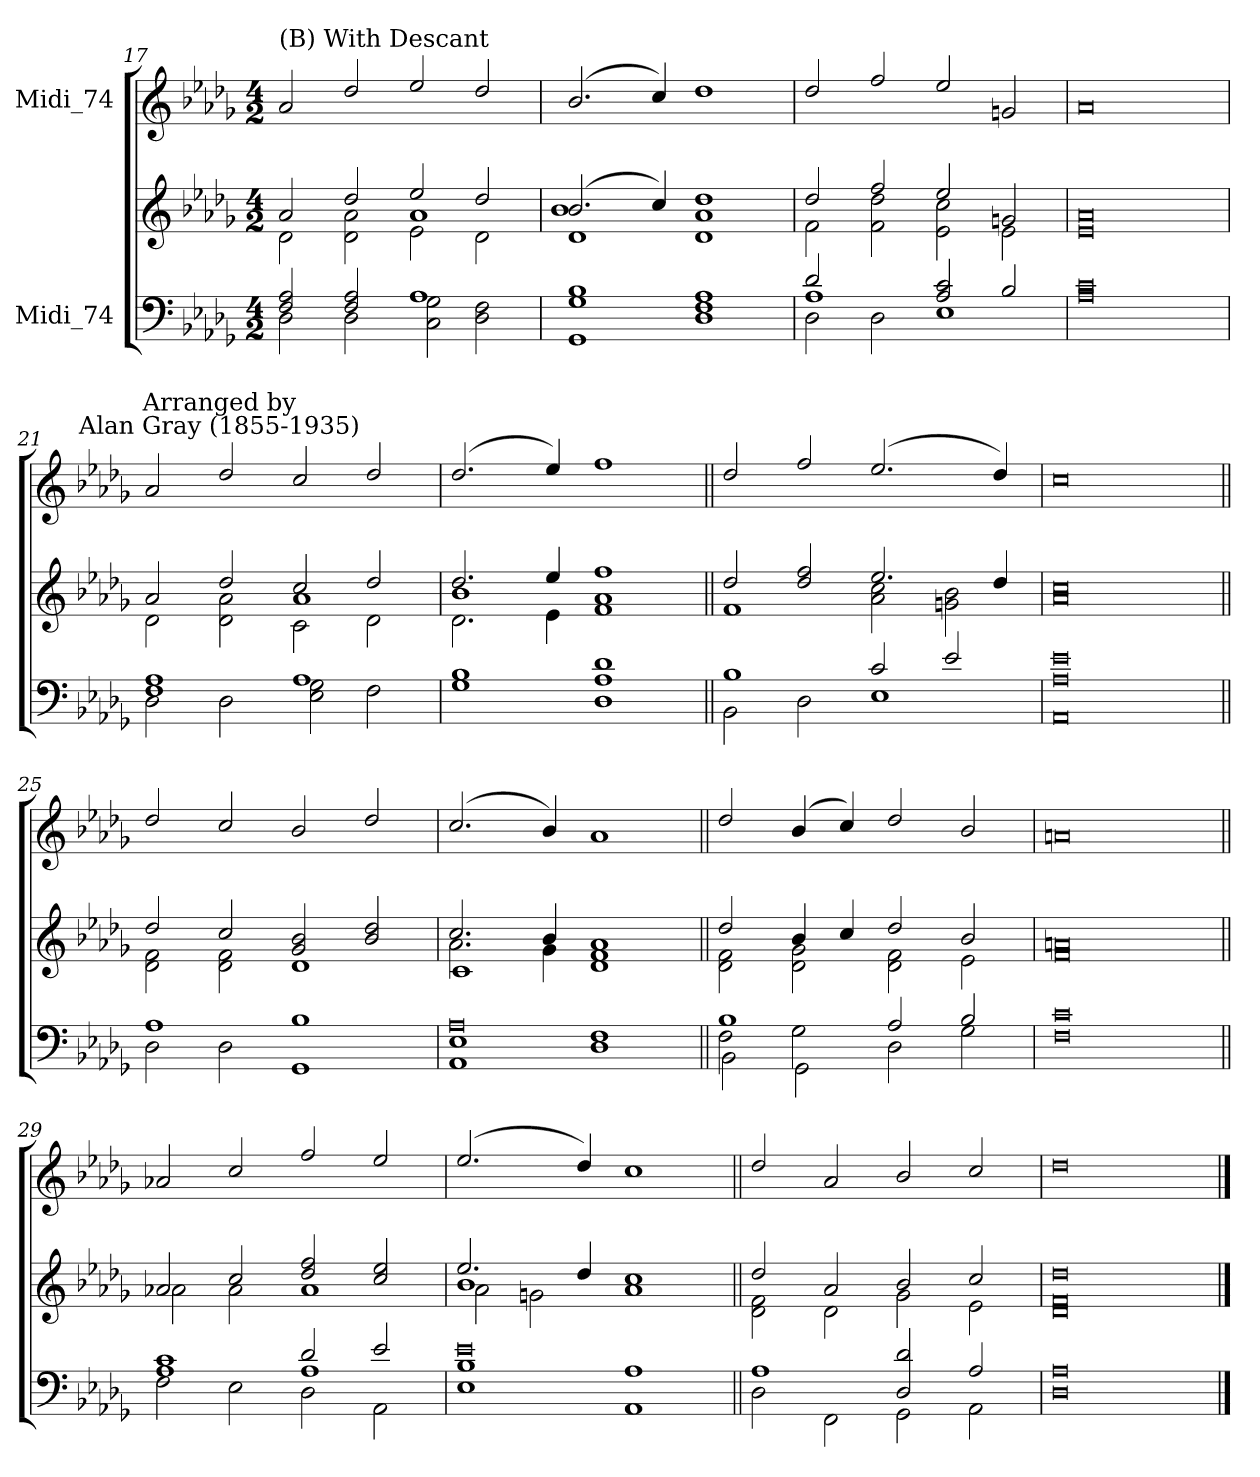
**kern	**kern	**kern
*part2	*part2	*part1
*staff3	*staff2	*staff1
*I"Midi_74	*	*I"Midi_74
!!LO:LB:g=z
*clefF4	*clefG2	*clefG2
*k[b-e-a-d-g-]	*k[b-e-a-d-g-]	*k[b-e-a-d-g-]
*D-:	*D-:	*D-:
*M4/2	*M4/2	*M4/2
=17	=17	=17
*^	*^	*^
*	*^	*	*^	*	*
!	!	!	!	!	!	!LO:TX:a:t=(B) With Descant	!
2F/ 2A-/	0ryy	2D-\	2a-/	1ryy	2d-\	2a-	0ryy
2F/ 2A-/	.	2D-\	2dd-/	.	2d-\ 2a-\	2dd-	.
1A-/	.	2C\ 2G-\	2ee-/	1a-	2e-\	2ee-	.
.	.	2D-\ 2F\	2dd-/	.	2d-\	2dd-	.
=18	=18	=18	=18	=18	=18	=18	=18
1B-/	1G-	1GG-\	(>2.b-/	1b-	1d-\	(>2.b-	0ryy
.	.	.	4cc/)	.	.	4cc)	.
1A-/	1F	1D-\	1dd-/	1a-	1d-\	1dd-	.
=19	=19	=19	=19	=19	=19	=19	=19
2d-/	1A-	2D-\	2dd-/	0ryy	2f\	2dd-	0ryy
2ryy	.	2D-\	2ff/	.	2f\ 2dd-\	2ff	.
2A-/ 2c/	1ryy	1E-\	2ee-/	.	2e-\ 2cc\	2ee-	.
2B-/	.	.	2gn/	.	2e-\	2gn	.
=20	=20	=20	=20	=20	=20	=20	=20
0c/	0ryy	0A-\	0a-/	0ryy	0e-\	0a-	0ryy
=21	=21	=21	=21	=21	=21	=21	=21
1A-/	1F	2D-\	2a-/	1ryy	2d-\	2a-	0ryy
!	!	!	!	!	!	!LO:TX:a:cj:t=Arranged by\nAlan Gray (1855-1935)	!
.	.	2D-\	2dd-/	.	2d-\ 2a-\	2dd-	.
1A-/	1ryy	2E-\ 2G-\	2cc/	1a-	2c\	2cc	.
.	.	2F\	2dd-/	.	2d-\	2dd-	.
!!LO:LB:g=z	!!
=22	=22	=22	=22	=22	=22	=22	=22
1B-/	0ryy	1G-\	2.dd-/	1b-	2.d-\	(>2.dd-	0ryy
.	.	.	4ee-/	.	4e-\	4ee-)	.
1d-/	.	1D-\ 1A-\	1ff/	1a-	1f\	1ff	.
=23||	=23||	=23||	=23||	=23||	=23||	=23||	=23||
1B-/	0ryy	2BB-\	2dd-/	0ryy	1f\	2dd-	0ryy
.	.	2D-\	2dd-/ 2ff/	.	.	2ff	.
2c/	.	1E-\	2.ee-/	.	2a-\ 2cc\	(>2.ee-	.
2e-/	.	.	.	.	2gn\ 2b-\	.	.
.	.	.	4dd-/	.	.	4dd-)	.
=24	=24	=24	=24	=24	=24	=24	=24
0e-/	0ryy	0AA-\ 0A-\	0cc/	0ryy	0a-\	0cc	0ryy
=25||	=25||	=25||	=25||	=25||	=25||	=25||	=25||
1A-/	0ryy	2D-\	2dd-/	0ryy	2d-\ 2f\	2dd-	0ryy
.	.	2D-\	2cc/	.	2d-\ 2f\	2cc	.
1B-/	.	1GG-\	2g-/ 2b-/	.	1d-\	2b-	.
.	.	.	2b-/ 2dd-/	.	.	2dd-	.
=26	=26	=26	=26	=26	=26	=26	=26
0A-/	0ryy	1AA-\ 1E-\	2.cc/	2.a-\	1c\	(>2.cc	0ryy
.	.	.	4b-/	4g-\	.	4b-)	.
.	.	1D-\ 1F\	1a-/	1ryy	1d-\ 1f\	1a-	.
!!LO:LB:g=z	!!
=27||	=27||	=27||	=27||	=27||	=27||	=27||	=27||
1B-/	2F	2BB-\	2dd-/	0ryy	2d-\ 2f\	2dd-	0ryy
.	2G-	2GG-\	4b-/	.	2d-\ 2g-\	(>4b-	.
.	.	.	4cc/	.	.	4cc)	.
2A-/	1ryy	2D-\	2dd-/	.	2d-\ 2f\	2dd-	.
2B-/	.	2G-\	2b-/	.	2e-\	2b-	.
=28	=28	=28	=28	=28	=28	=28	=28
0c/	0ryy	0F\	0an/	0ryy	0f\	0an	0ryy
=29||	=29||	=29||	=29||	=29||	=29||	=29||	=29||
1c/	1A-	2F\	2a-X/	0ryy	2a-\	2a-X	0ryy
.	.	2E-\	2cc/	.	2a-\	2cc	.
2d-/	1A-	2D-\	2dd-/ 2ff/	.	1a-\	2ff	.
2e-/	.	2AA-\	2cc/ 2ee-/	.	.	2ee-	.
=30	=30	=30	=30	=30	=30	=30	=30
0e-/	1B-	1E-\	2.ee-/	1b-	2a-\	(>2.ee-	0ryy
.	.	.	.	.	2gn\	.	.
.	.	.	4dd-/	.	.	4dd-)	.
.	1A-	1AA-\	1cc/	1ryy	1a-\	1cc	.
=31||	=31||	=31||	=31||	=31||	=31||	=31||	=31||
1A-/	0ryy	2D-\	2dd-/	0ryy	2d-\ 2f\	2dd-	0ryy
.	.	2FF\	2a-/	.	2d-\	2a-	.
2D-/ 2d-/	.	2GG-\	2b-/	.	2g-\	2b-	.
2A-/	.	2AA-\	2cc/	.	2e-\	2cc	.
=32	=32	=32	=32	=32	=32	=32	=32
0A-/	0ryy	0D-\	0dd-/	0ryy	0d-\ 0f\	0dd-	0ryy
*v	*v	*v	*	*	*	*v	*v
*	*v	*v	*v	*
==	==	==
*-	*-	*-
